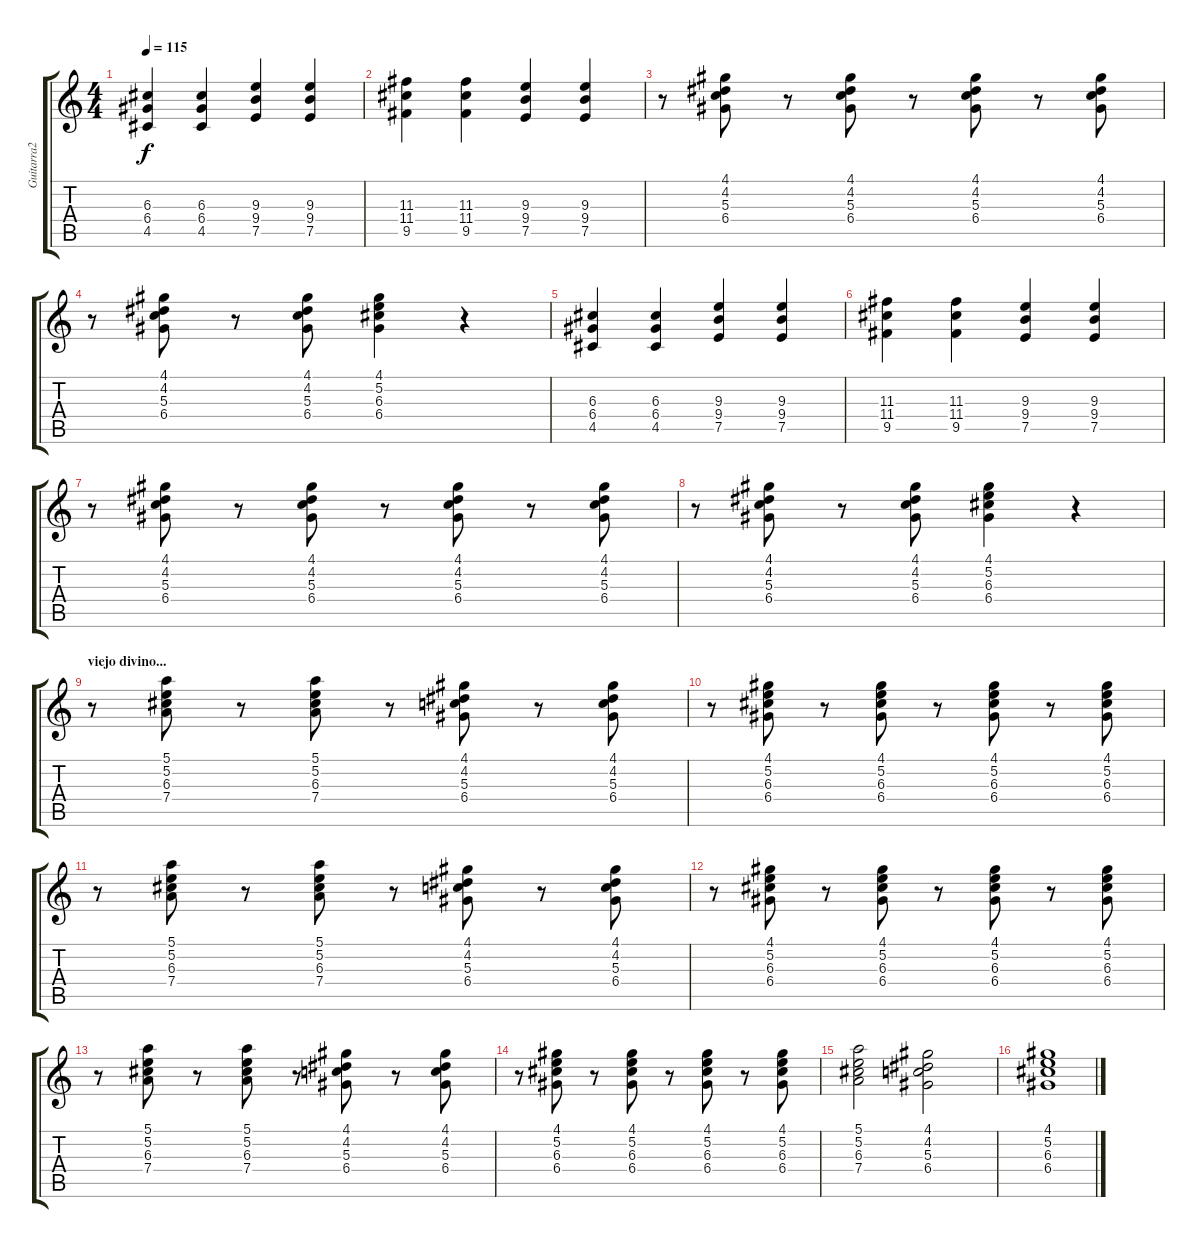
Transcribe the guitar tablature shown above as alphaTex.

\track ("Guitarra2" "Guitarra2") {instrument acousticguitarsteel}
\staff {score tabs}
\tuning (E4 B3 G3 D3 A2 E2) {hide}
\ts (4 4)
\tempo 115
\clef g2
\ks c
(6.3 6.4 4.5).4{dy f} (6.3 6.4 4.5).4 (9.3 9.4 7.5).4 (9.3 9.4 7.5).4 |
(11.3 11.4 9.5).4 (11.3 11.4 9.5).4 (9.3 9.4 7.5).4 (9.3 9.4 7.5).4 |
r.8 (4.1 4.2 5.3 6.4).8 r.8 (4.1 4.2 5.3 6.4).8 r.8 (4.1 4.2 5.3 6.4).8 r.8 (4.1 4.2 5.3 6.4).8 |
r.8 (4.1 4.2 5.3 6.4).8 r.8 (4.1 4.2 5.3 6.4).8 (4.1 5.2 6.3 6.4).4 r.4 |
(6.3 6.4 4.5).4 (6.3 6.4 4.5).4 (9.3 9.4 7.5).4 (9.3 9.4 7.5).4 |
(11.3 11.4 9.5).4 (11.3 11.4 9.5).4 (9.3 9.4 7.5).4 (9.3 9.4 7.5).4 |
r.8 (4.1 4.2 5.3 6.4).8 r.8 (4.1 4.2 5.3 6.4).8 r.8 (4.1 4.2 5.3 6.4).8 r.8 (4.1 4.2 5.3 6.4).8 |
r.8 (4.1 4.2 5.3 6.4).8 r.8 (4.1 4.2 5.3 6.4).8 (4.1 5.2 6.3 6.4).4 r.4 |
\section ("" "viejo divino...")
r.8 (5.1 5.2 6.3 7.4).8 r.8 (5.1 5.2 6.3 7.4).8 r.8 (4.1 4.2 5.3 6.4).8 r.8 (4.1 4.2 5.3 6.4).8 |
r.8 (4.1 5.2 6.3 6.4).8 r.8 (4.1 5.2 6.3 6.4).8 r.8 (4.1 5.2 6.3 6.4).8 r.8 (4.1 5.2 6.3 6.4).8 |
r.8 (5.1 5.2 6.3 7.4).8 r.8 (5.1 5.2 6.3 7.4).8 r.8 (4.1 4.2 5.3 6.4).8 r.8 (4.1 4.2 5.3 6.4).8 |
r.8 (4.1 5.2 6.3 6.4).8 r.8 (4.1 5.2 6.3 6.4).8 r.8 (4.1 5.2 6.3 6.4).8 r.8 (4.1 5.2 6.3 6.4).8 |
r.8 (5.1 5.2 6.3 7.4).8 r.8 (5.1 5.2 6.3 7.4).8 r.8 (4.1 4.2 5.3 6.4).8 r.8 (4.1 4.2 5.3 6.4).8 |
r.8 (4.1 5.2 6.3 6.4).8 r.8 (4.1 5.2 6.3 6.4).8 r.8 (4.1 5.2 6.3 6.4).8 r.8 (4.1 5.2 6.3 6.4).8 |
(5.1 5.2 6.3 7.4).2 (4.1 4.2 5.3 6.4).2 |
(4.1 5.2 6.3 6.4).1
